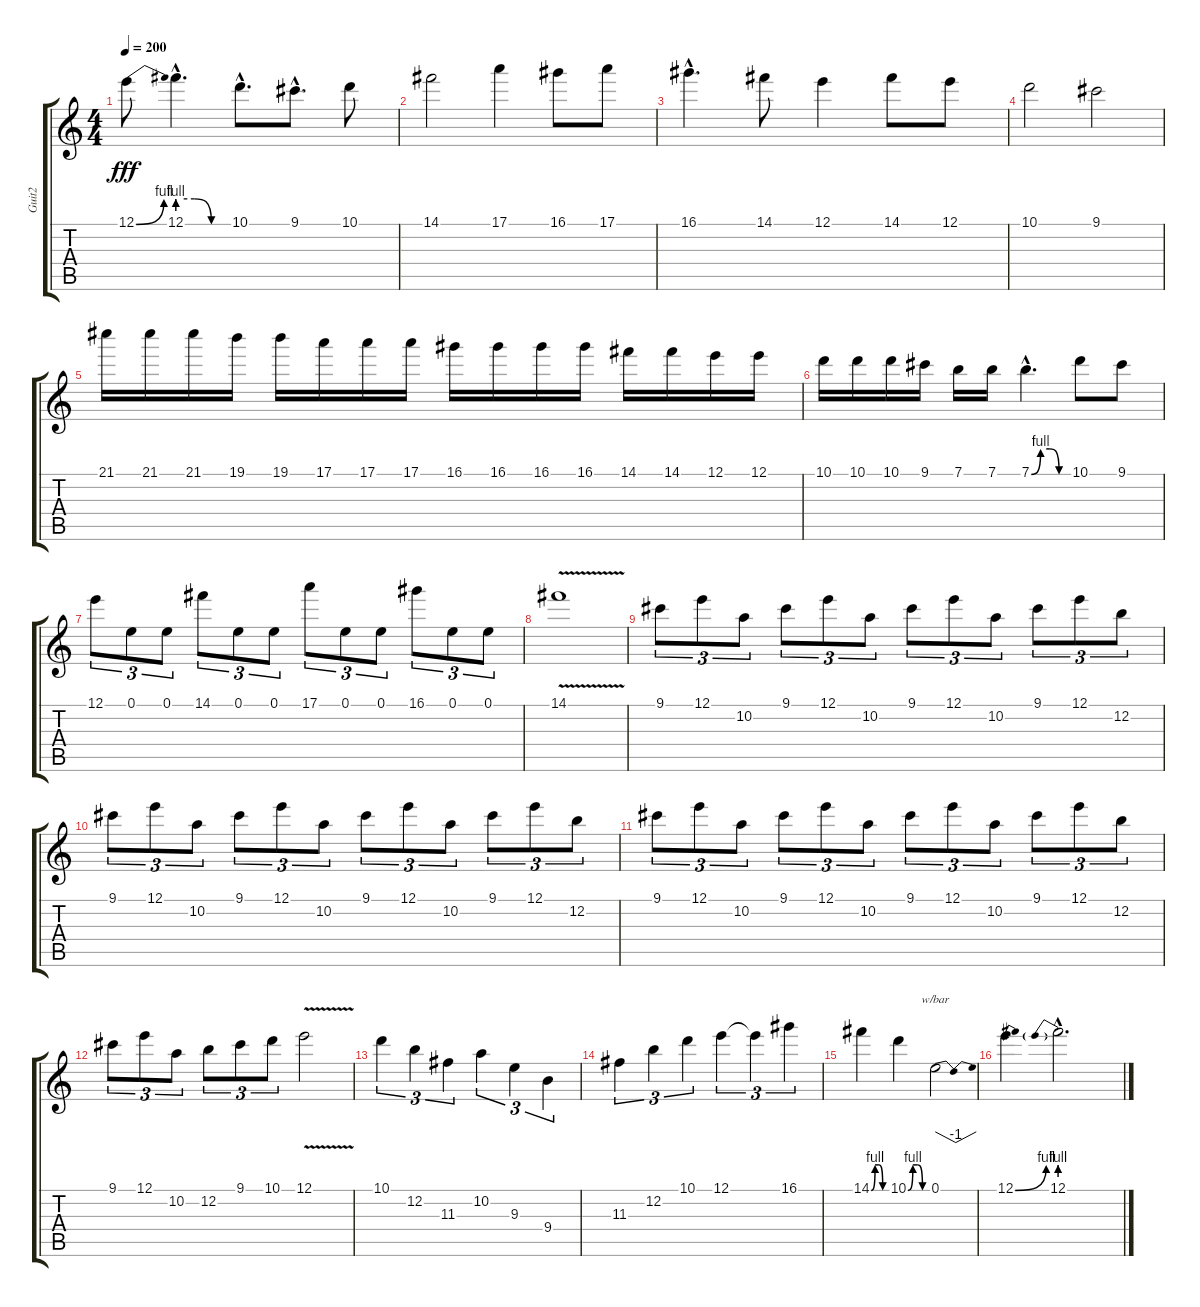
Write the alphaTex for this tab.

\track ("Guit2" "Guit2") {instrument acousticguitarsteel}
\staff {score tabs}
\tuning (E4 B3 G3 D3 A2 E2) {hide}
\ts (4 4)
\tempo 200
\clef g2
\ks c
12.1{be (bend 0 0 60 4)}.8{dy fff} 12.1{be (custom 0 4 20 4 40 0 60 0) hac}.4{d} 10.1{hac}.8{d} 9.1{hac}.8{d} 10.1.8 |
14.1.2 17.1.4 16.1.8 17.1.8 |
16.1{hac}.4{d} 14.1.8 12.1.4 14.1.8 12.1.8 |
10.1.2 9.1.2 |
21.1.16 21.1.16 21.1.16 19.1.16 19.1.16 17.1.16 17.1.16 17.1.16 16.1.16 16.1.16 16.1.16 16.1.16 14.1.16 14.1.16 12.1.16 12.1.16 |
10.1.16 10.1.16 10.1.16 9.1.16 7.1.16 7.1.16 7.1{be (custom 0 0 15 4 30 4 45 0 60 0) hac}.4{d} 10.1.8 9.1.8 |
12.1.8{tu (3 2)} 0.1.8{tu (3 2)} 0.1.8{tu (3 2)} 14.1.8{tu (3 2)} 0.1.8{tu (3 2)} 0.1.8{tu (3 2)} 17.1.8{tu (3 2)} 0.1.8{tu (3 2)} 0.1.8{tu (3 2)} 16.1.8{tu (3 2)} 0.1.8{tu (3 2)} 0.1.8{tu (3 2)} |
14.1{v}.1 |
9.1.8{tu (3 2)} 12.1.8{tu (3 2)} 10.2.8{tu (3 2)} 9.1.8{tu (3 2)} 12.1.8{tu (3 2)} 10.2.8{tu (3 2)} 9.1.8{tu (3 2)} 12.1.8{tu (3 2)} 10.2.8{tu (3 2)} 9.1.8{tu (3 2)} 12.1.8{tu (3 2)} 12.2.8{tu (3 2)} |
9.1.8{tu (3 2)} 12.1.8{tu (3 2)} 10.2.8{tu (3 2)} 9.1.8{tu (3 2)} 12.1.8{tu (3 2)} 10.2.8{tu (3 2)} 9.1.8{tu (3 2)} 12.1.8{tu (3 2)} 10.2.8{tu (3 2)} 9.1.8{tu (3 2)} 12.1.8{tu (3 2)} 12.2.8{tu (3 2)} |
9.1.8{tu (3 2)} 12.1.8{tu (3 2)} 10.2.8{tu (3 2)} 9.1.8{tu (3 2)} 12.1.8{tu (3 2)} 10.2.8{tu (3 2)} 9.1.8{tu (3 2)} 12.1.8{tu (3 2)} 10.2.8{tu (3 2)} 9.1.8{tu (3 2)} 12.1.8{tu (3 2)} 12.2.8{tu (3 2)} |
9.1.8{tu (3 2)} 12.1.8{tu (3 2)} 10.2.8{tu (3 2)} 12.2.8{tu (3 2)} 9.1.8{tu (3 2)} 10.1.8{tu (3 2)} 12.1{v}.2 |
10.1.4{tu (3 2)} 12.2.4{tu (3 2)} 11.3.4{tu (3 2)} 10.2.4{tu (3 2)} 9.3.4{tu (3 2)} 9.4.4{tu (3 2)} |
11.3.4{tu (3 2)} 12.2.4{tu (3 2)} 10.1.4{tu (3 2)} 12.1.4{tu (3 2)} 12.1{t}.4{tu (3 2)} 16.1.4{tu (3 2)} |
14.1{be (custom 0 0 15 4 30 4 45 0 60 0)}.4 10.1{be (custom 0 0 15 4 30 4 45 0 60 0)}.4 0.1.2{tbe (dip default 0 0 30 -4 60 0)} |
12.1{be (bend 0 0 60 4)}.4 12.1{be (prebend 0 4 60 4) hac}.2{d}
